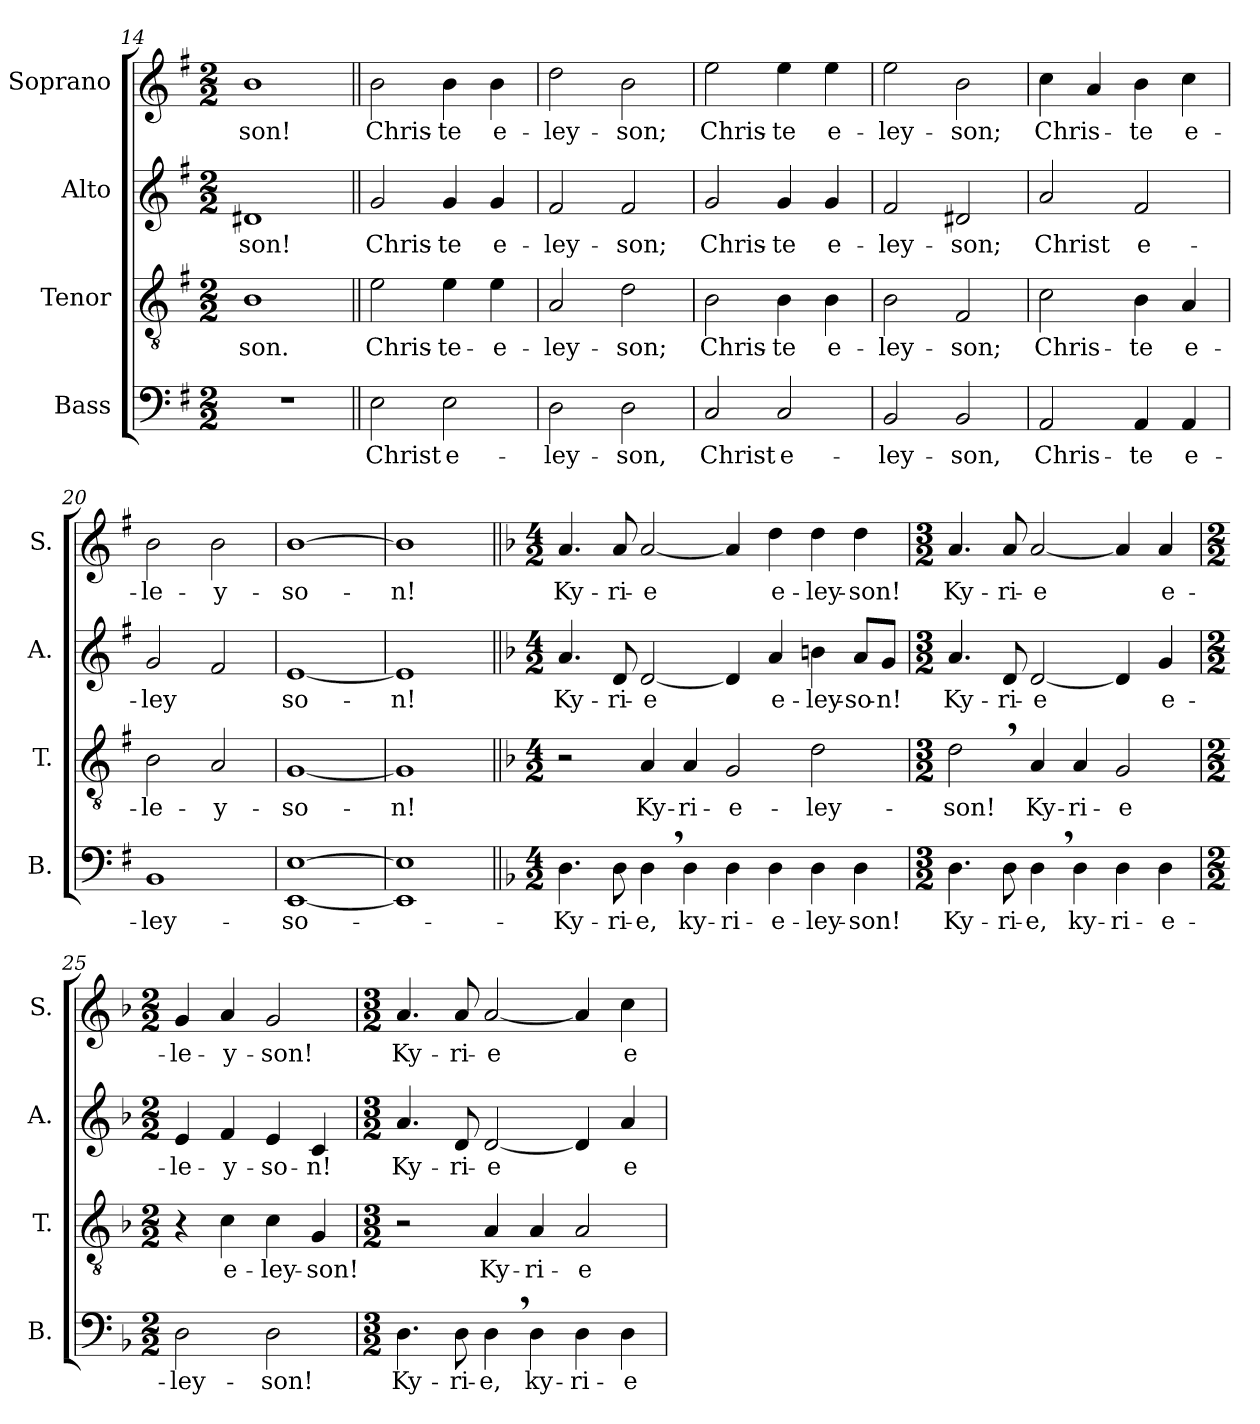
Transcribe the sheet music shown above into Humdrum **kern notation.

**kern	**text	**kern	**text	**kern	**text	**kern	**text
*part4	*part4	*part3	*part3	*part2	*part2	*part1	*part1
*staff4	*staff4	*staff3	*staff3	*staff2	*staff2	*staff1	*staff1
*I"Bass	*	*I"Tenor	*	*I"Alto	*	*I"Soprano	*
*I'B.	*	*I'T.	*	*I'A.	*	*I'S.	*
*clefF4	*	*clefGv2	*	*clefG2	*	*clefG2	*
*k[f#]	*	*k[f#]	*	*k[f#]	*	*k[f#]	*
*M2/2	*	*M2/2	*	*M2/2	*	*M2/2	*
=14	=14	=14	=14	=14	=14	=14	=14
!	!	!	!LO:LY:b	!	!LO:LY:b	!	!LO:LY:b
1r	.	1B	-son.	1d#X	-son!	1b	-son!
=15||	=15||	=15||	=15||	=15||	=15||	=15||	=15||
!	!LO:LY:b	!	!LO:LY:b	!	!LO:LY:b	!	!LO:LY:b
2E\	Christ	2e\	Chris-	2g/	Chris-	2b\	Chris-
!	!LO:LY:b	!	!LO:LY:b	!	!LO:LY:b	!	!LO:LY:b
2E\	e-	4e\	-te-	4g/	-te	4b\	-te
!	!	!	!LO:LY:b	!	!LO:LY:b	!	!LO:LY:b
.	.	4e\	-e-	4g/	e-	4b\	e-
=16	=16	=16	=16	=16	=16	=16	=16
!	!LO:LY:b	!	!LO:LY:b	!	!LO:LY:b	!	!LO:LY:b
2D\	-ley-	2A/	-ley-	2f#/	-ley-	2dd\	-ley-
!	!LO:LY:b	!	!LO:LY:b	!	!LO:LY:b	!	!LO:LY:b
2D\	-son,	2d\	-son;	2f#/	-son;	2b\	-son;
=17	=17	=17	=17	=17	=17	=17	=17
!	!LO:LY:b	!	!LO:LY:b	!	!LO:LY:b	!	!LO:LY:b
2C/	Christ	2B\	Chris-	2g/	Chris-	2ee\	Chris-
!	!LO:LY:b	!	!LO:LY:b	!	!LO:LY:b	!	!LO:LY:b
2C/	e-	4B\	-te	4g/	-te	4ee\	-te
!	!	!	!LO:LY:b	!	!LO:LY:b	!	!LO:LY:b
.	.	4B\	e-	4g/	e-	4ee\	e-
=18	=18	=18	=18	=18	=18	=18	=18
!	!LO:LY:b	!	!LO:LY:b	!	!LO:LY:b	!	!LO:LY:b
2BB/	-ley-	2B\	-ley-	2f#/	-ley-	2ee\	-ley-
!	!LO:LY:b	!	!LO:LY:b	!	!LO:LY:b	!	!LO:LY:b
2BB/	-son,	2F#/	-son;	2d#X/	-son;	2b\	-son;
=19	=19	=19	=19	=19	=19	=19	=19
!	!LO:LY:b	!	!LO:LY:b	!	!LO:LY:b	!	!LO:LY:b
2AA/	Chris-	2c\	Chris-	2a/	Christ	4cc\	Chris-
.	.	.	.	.	.	4a/	.
!	!LO:LY:b	!	!LO:LY:b	!	!LO:LY:b	!	!LO:LY:b
4AA/	-te	4B\	-te	2f#/	e-	4b\	-te
!	!LO:LY:b	!	!LO:LY:b	!	!	!	!LO:LY:b
4AA/	e-	4A/	e-	.	.	4cc\	e-
!!LO:LB:g=z
=20	=20	=20	=20	=20	=20	=20	=20
!	!LO:LY:b	!	!LO:LY:b	!	!LO:LY:b	!	!LO:LY:b
1BB	-ley-	2B\	-le-	2g/	-ley	2b\	-le-
!	!	!	!LO:LY:b	!	!	!	!LO:LY:b
.	.	2A/	-y-	2f#/	.	2b\	-y-
=21	=21	=21	=21	=21	=21	=21	=21
!	!LO:LY:b	!	!LO:LY:b	!	!LO:LY:b	!	!LO:LY:b
[1EE [1E	-so-	[1G	-so-	[1e	so-	[1b	-so-
=22	=22	=22	=22	=22	=22	=22	=22
!	!	!	!LO:LY:b	!	!LO:LY:b	!	!LO:LY:b
1EE] 1E]	.	1G]	-n!	1e]	-n!	1b]	-n!
=23||	=23||	=23||	=23||	=23||	=23||	=23||	=23||
*k[b-]	*	*k[b-]	*	*k[b-]	*	*k[b-]	*
*M4/2	*	*M4/2	*	*M4/2	*	*M4/2	*
!	!LO:LY:b	!	!	!	!LO:LY:b	!	!LO:LY:b
4.D\	Ky-	2r	.	4.a/	Ky-	4.a/	Ky-
!	!LO:LY:b	!	!	!	!LO:LY:b	!	!LO:LY:b
8D\	-ri-	.	.	8d/	-ri-	8a/	-ri-
!	!LO:LY:b	!	!LO:LY:b	!	!LO:LY:b	!	!LO:LY:b
4D,\	-e,	4A/	Ky-	[2d/	-e	[2a/	-e
!	!LO:LY:b	!	!LO:LY:b	!	!	!	!
4D\	ky-	4A/	-ri-	.	.	.	.
!	!LO:LY:b	!	!LO:LY:b	!	!	!	!
4D\	-ri-	2G/	-e-	4d/]	.	4a/]	.
!	!LO:LY:b	!	!	!	!LO:LY:b	!	!LO:LY:b
4D\	-e-	.	.	4a/	e-	4dd\	e-
!	!LO:LY:b	!	!LO:LY:b	!	!LO:LY:b	!	!LO:LY:b
4D\	-ley-	2d\	-ley-	4bn\	-ley-	4dd\	-ley-
!	!LO:LY:b	!	!	!	!LO:LY:b	!	!LO:LY:b
4D\	-son!	.	.	8a/L	-so-	4dd\	-son!
!	!	!	!	!	!LO:LY:b	!	!
.	.	.	.	8g/J	-n!	.	.
=24	=24	=24	=24	=24	=24	=24	=24
*M3/2	*	*M3/2	*	*M3/2	*	*M3/2	*
!	!LO:LY:b	!	!LO:LY:b	!	!LO:LY:b	!	!LO:LY:b
4.D\	Ky-	2d,\	-son!	4.a/	Ky-	4.a/	Ky-
!	!LO:LY:b	!	!	!	!LO:LY:b	!	!LO:LY:b
8D\	-ri-	.	.	8d/	-ri-	8a/	-ri-
!	!LO:LY:b	!	!LO:LY:b	!	!LO:LY:b	!	!LO:LY:b
4D,\	-e,	4A/	Ky-	[2d/	-e	[2a/	-e
!	!LO:LY:b	!	!LO:LY:b	!	!	!	!
4D\	ky-	4A/	-ri-	.	.	.	.
!	!LO:LY:b	!	!LO:LY:b	!	!	!	!
4D\	-ri-	2G/	-e	4d/]	.	4a/]	.
!	!LO:LY:b	!	!	!	!LO:LY:b	!	!LO:LY:b
4D\	-e-	.	.	4g/	e-	4a/	e-
=25	=25	=25	=25	=25	=25	=25	=25
*M2/2	*	*M2/2	*	*M2/2	*	*M2/2	*
!	!LO:LY:b	!	!	!	!LO:LY:b	!	!LO:LY:b
2D\	-ley-	4r	.	4e/	-le-	4g/	-le-
!	!	!	!LO:LY:b	!	!LO:LY:b	!	!LO:LY:b
.	.	4c\	e-	4f/	-y-	4a/	-y-
!	!LO:LY:b	!	!LO:LY:b	!	!LO:LY:b	!	!LO:LY:b
2D\	-son!	4c\	-ley-	4e/	-so-	2g/	-son!
!	!	!	!LO:LY:b	!	!LO:LY:b	!	!
.	.	4G/	-son!	4c/	-n!	.	.
!!LO:LB:g=z
=26	=26	=26	=26	=26	=26	=26	=26
*M3/2	*	*M3/2	*	*M3/2	*	*M3/2	*
!	!LO:LY:b	!	!	!	!LO:LY:b	!	!LO:LY:b
4.D\	Ky-	2r	.	4.a/	Ky-	4.a/	Ky-
!	!LO:LY:b	!	!	!	!LO:LY:b	!	!LO:LY:b
8D\	-ri-	.	.	8d/	-ri-	8a/	-ri-
!	!LO:LY:b	!	!LO:LY:b	!	!LO:LY:b	!	!LO:LY:b
4D,\	-e,	4A/	Ky-	[2d/	-e	[2a/	-e
!	!LO:LY:b	!	!LO:LY:b	!	!	!	!
4D\	ky-	4A/	-ri-	.	.	.	.
!	!LO:LY:b	!	!LO:LY:b	!	!	!	!
4D\	-ri-	2A/	-e	4d/]	.	4a/]	.
!	!LO:LY:b	!	!	!	!LO:LY:b	!	!LO:LY:b
4D\	-e-	.	.	4a/	e-	4cc\	e-
=	=	=	=	=	=	=	=
*-	*-	*-	*-	*-	*-	*-	*-
